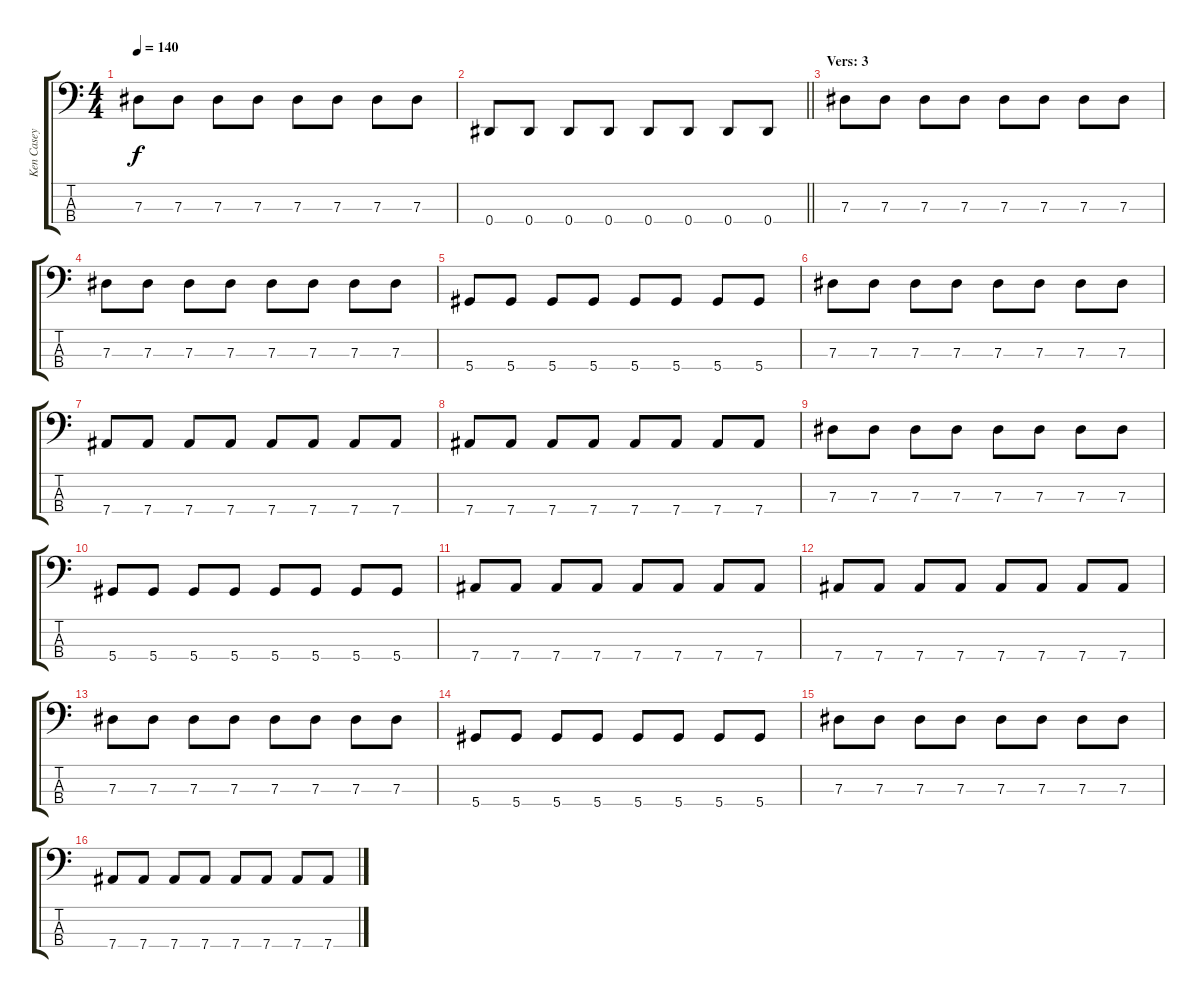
\track ("Ken Casey" "Ken Casey") {instrument electricbasspick}
\staff {score tabs}
\tuning (Gb2 Db2 Ab1 Eb1) {hide}
\ts (4 4)
\tempo 140
\clef f4
\ks c
7.3.8{dy f} 7.3.8 7.3.8 7.3.8 7.3.8 7.3.8 7.3.8 7.3.8 |
\barLineRight lightlight
0.4.8 0.4.8 0.4.8 0.4.8 0.4.8 0.4.8 0.4.8 0.4.8 |
\section ("" "Vers: 3")
7.3.8 7.3.8 7.3.8 7.3.8 7.3.8 7.3.8 7.3.8 7.3.8 |
7.3.8 7.3.8 7.3.8 7.3.8 7.3.8 7.3.8 7.3.8 7.3.8 |
5.4.8 5.4.8 5.4.8 5.4.8 5.4.8 5.4.8 5.4.8 5.4.8 |
7.3.8 7.3.8 7.3.8 7.3.8 7.3.8 7.3.8 7.3.8 7.3.8 |
7.4.8 7.4.8 7.4.8 7.4.8 7.4.8 7.4.8 7.4.8 7.4.8 |
7.4.8 7.4.8 7.4.8 7.4.8 7.4.8 7.4.8 7.4.8 7.4.8 |
7.3.8 7.3.8 7.3.8 7.3.8 7.3.8 7.3.8 7.3.8 7.3.8 |
5.4.8 5.4.8 5.4.8 5.4.8 5.4.8 5.4.8 5.4.8 5.4.8 |
7.4.8 7.4.8 7.4.8 7.4.8 7.4.8 7.4.8 7.4.8 7.4.8 |
7.4.8 7.4.8 7.4.8 7.4.8 7.4.8 7.4.8 7.4.8 7.4.8 |
7.3.8 7.3.8 7.3.8 7.3.8 7.3.8 7.3.8 7.3.8 7.3.8 |
5.4.8 5.4.8 5.4.8 5.4.8 5.4.8 5.4.8 5.4.8 5.4.8 |
7.3.8 7.3.8 7.3.8 7.3.8 7.3.8 7.3.8 7.3.8 7.3.8 |
7.4.8 7.4.8 7.4.8 7.4.8 7.4.8 7.4.8 7.4.8 7.4.8
